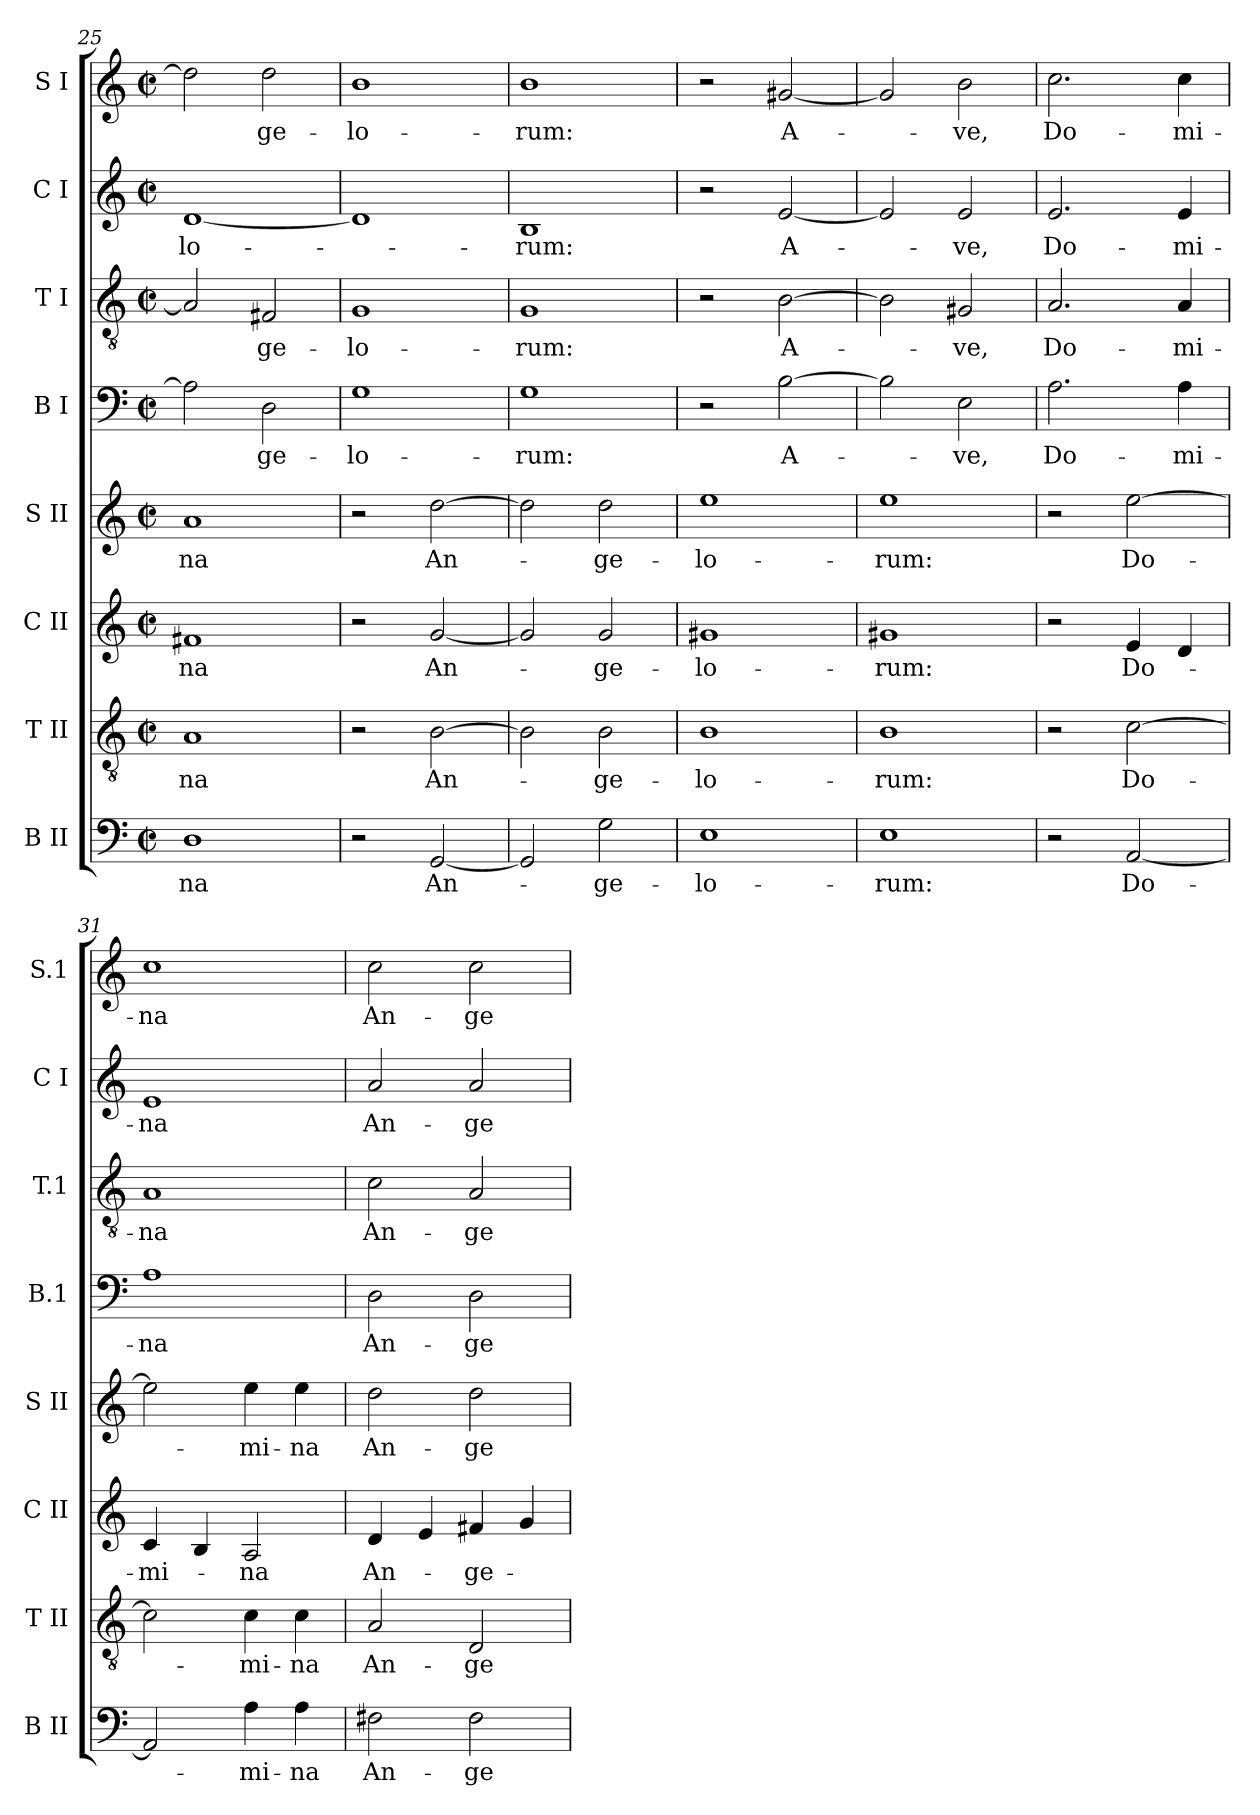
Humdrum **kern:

**kern	**text	**kern	**text	**kern	**text	**kern	**text	**kern	**text	**kern	**text	**kern	**text	**kern	**text
*part8	*part8	*part7	*part7	*part6	*part6	*part5	*part5	*part4	*part4	*part3	*part3	*part2	*part2	*part1	*part1
*staff8	*staff8	*staff7	*staff7	*staff6	*staff6	*staff5	*staff5	*staff4	*staff4	*staff3	*staff3	*staff2	*staff2	*staff1	*staff1
*I"B II	*	*I"T II	*	*I"C II	*	*I"S II	*	*I"B I	*	*I"T I	*	*I"C I	*	*I"S I	*
*I'B II	*	*I'T II	*	*I'C II	*	*I'S II	*	*I'B.1	*	*I'T.1	*	*I'C I	*	*I'S.1	*
*clefF4	*	*clefGv2	*	*clefG2	*	*clefG2	*	*clefF4	*	*clefGv2	*	*clefG2	*	*clefG2	*
*k[]	*	*k[]	*	*k[]	*	*k[]	*	*k[]	*	*k[]	*	*k[]	*	*k[]	*
*C:	*	*C:	*	*C:	*	*C:	*	*C:	*	*C:	*	*C:	*	*C:	*
*M2/2	*	*M2/2	*	*M2/2	*	*M2/2	*	*M2/2	*	*M2/2	*	*M2/2	*	*M2/2	*
*met(c|)	*	*met(c|)	*	*met(c|)	*	*met(c|)	*	*met(c|)	*	*met(c|)	*	*met(c|)	*	*met(c|)	*
=25	=25	=25	=25	=25	=25	=25	=25	=25	=25	=25	=25	=25	=25	=25	=25
!	!LO:LY:b	!	!LO:LY:b	!	!LO:LY:b	!	!LO:LY:b	!	!	!	!	!	!LO:LY:b	!	!
1D	-na	1A	-na	1f#X	-na	1a	-na	2A\]	.	2A/]	.	[1d	-lo-	2dd\]	.
!	!	!	!	!	!	!	!	!	!LO:LY:b	!	!LO:LY:b	!	!	!	!LO:LY:b
.	.	.	.	.	.	.	.	2D\	-ge-	2F#X/	-ge-	.	.	2dd\	-ge-
=26	=26	=26	=26	=26	=26	=26	=26	=26	=26	=26	=26	=26	=26	=26	=26
!	!	!	!	!	!	!	!	!	!LO:LY:b	!	!LO:LY:b	!	!	!	!LO:LY:b
2r	.	2r	.	2r	.	2r	.	1G	-lo-	1G	-lo-	1d]	.	1b	-lo-
!	!LO:LY:b	!	!LO:LY:b	!	!LO:LY:b	!	!LO:LY:b	!	!	!	!	!	!	!	!
[2GG/	An-	[2B\	An-	[2g/	An-	[2dd\	An-	.	.	.	.	.	.	.	.
=27	=27	=27	=27	=27	=27	=27	=27	=27	=27	=27	=27	=27	=27	=27	=27
!	!	!	!	!	!	!	!	!	!LO:LY:b	!	!LO:LY:b	!	!LO:LY:b	!	!LO:LY:b
2GG/]	.	2B\]	.	2g/]	.	2dd\]	.	1G	-rum:	1G	-rum:	1B	-rum:	1b	-rum:
!	!LO:LY:b	!	!LO:LY:b	!	!LO:LY:b	!	!LO:LY:b	!	!	!	!	!	!	!	!
2G\	-ge-	2B\	-ge-	2g/	-ge-	2dd\	-ge-	.	.	.	.	.	.	.	.
=28	=28	=28	=28	=28	=28	=28	=28	=28	=28	=28	=28	=28	=28	=28	=28
!	!LO:LY:b	!	!LO:LY:b	!	!LO:LY:b	!	!LO:LY:b	!	!	!	!	!	!	!	!
1E	-lo-	1B	-lo-	1g#X	-lo-	1ee	-lo-	2r	.	2r	.	2r	.	2r	.
!	!	!	!	!	!	!	!	!	!LO:LY:b	!	!LO:LY:b	!	!LO:LY:b	!	!LO:LY:b
.	.	.	.	.	.	.	.	[2B\	A-	[2B\	A-	[2e/	A-	[2g#X/	A-
=29	=29	=29	=29	=29	=29	=29	=29	=29	=29	=29	=29	=29	=29	=29	=29
!	!LO:LY:b	!	!LO:LY:b	!	!LO:LY:b	!	!LO:LY:b	!	!	!	!	!	!	!	!
1E	-rum:	1B	-rum:	1g#X	-rum:	1ee	-rum:	2B\]	.	2B\]	.	2e/]	.	2g#/]	.
!	!	!	!	!	!	!	!	!	!LO:LY:b	!	!LO:LY:b	!	!LO:LY:b	!	!LO:LY:b
.	.	.	.	.	.	.	.	2E\	-ve,	2G#X/	-ve,	2e/	-ve,	2b\	-ve,
=30	=30	=30	=30	=30	=30	=30	=30	=30	=30	=30	=30	=30	=30	=30	=30
!	!	!	!	!	!	!	!	!	!LO:LY:b	!	!LO:LY:b	!	!LO:LY:b	!	!LO:LY:b
2r	.	2r	.	2r	.	2r	.	2.A\	Do-	2.A/	Do-	2.e/	Do-	2.cc\	Do-
!	!LO:LY:b	!	!LO:LY:b	!	!LO:LY:b	!	!LO:LY:b	!	!	!	!	!	!	!	!
[2AA/	Do-	[2c\	Do-	4e/	Do-	[2ee\	Do-	.	.	.	.	.	.	.	.
!	!	!	!	!	!	!	!	!	!LO:LY:b	!	!LO:LY:b	!	!LO:LY:b	!	!LO:LY:b
.	.	.	.	4d/	.	.	.	4A\	-mi-	4A/	-mi-	4e/	-mi-	4cc\	-mi-
!!LO:LB:g=z
=31	=31	=31	=31	=31	=31	=31	=31	=31	=31	=31	=31	=31	=31	=31	=31
!	!	!	!	!	!LO:LY:b	!	!	!	!LO:LY:b	!	!LO:LY:b	!	!LO:LY:b	!	!LO:LY:b
2AA/]	.	2c\]	.	4c/	-mi-	2ee\]	.	1A	-na	1A	-na	1e	-na	1cc	-na
.	.	.	.	4B/	.	.	.	.	.	.	.	.	.	.	.
!	!LO:LY:b	!	!LO:LY:b	!	!LO:LY:b	!	!LO:LY:b	!	!	!	!	!	!	!	!
4A\	-mi-	4c\	-mi-	2A/	-na	4ee\	-mi-	.	.	.	.	.	.	.	.
!	!LO:LY:b	!	!LO:LY:b	!	!	!	!LO:LY:b	!	!	!	!	!	!	!	!
4A\	-na	4c\	-na	.	.	4ee\	-na	.	.	.	.	.	.	.	.
=32	=32	=32	=32	=32	=32	=32	=32	=32	=32	=32	=32	=32	=32	=32	=32
!	!LO:LY:b	!	!LO:LY:b	!	!LO:LY:b	!	!LO:LY:b	!	!LO:LY:b	!	!LO:LY:b	!	!LO:LY:b	!	!LO:LY:b
2F#X\	An-	2A/	An-	4d/	An-	2dd\	An-	2D\	An-	2c\	An-	2a/	An-	2cc\	An-
.	.	.	.	4e/	.	.	.	.	.	.	.	.	.	.	.
!	!LO:LY:b	!	!LO:LY:b	!	!LO:LY:b	!	!LO:LY:b	!	!LO:LY:b	!	!LO:LY:b	!	!LO:LY:b	!	!LO:LY:b
2F#\	-ge-	2D/	-ge-	4f#X/	-ge-	2dd\	-ge-	2D\	-ge-	2A/	-ge-	2a/	-ge-	2cc\	-ge-
.	.	.	.	4g/	.	.	.	.	.	.	.	.	.	.	.
=	=	=	=	=	=	=	=	=	=	=	=	=	=	=	=
*-	*-	*-	*-	*-	*-	*-	*-	*-	*-	*-	*-	*-	*-	*-	*-
